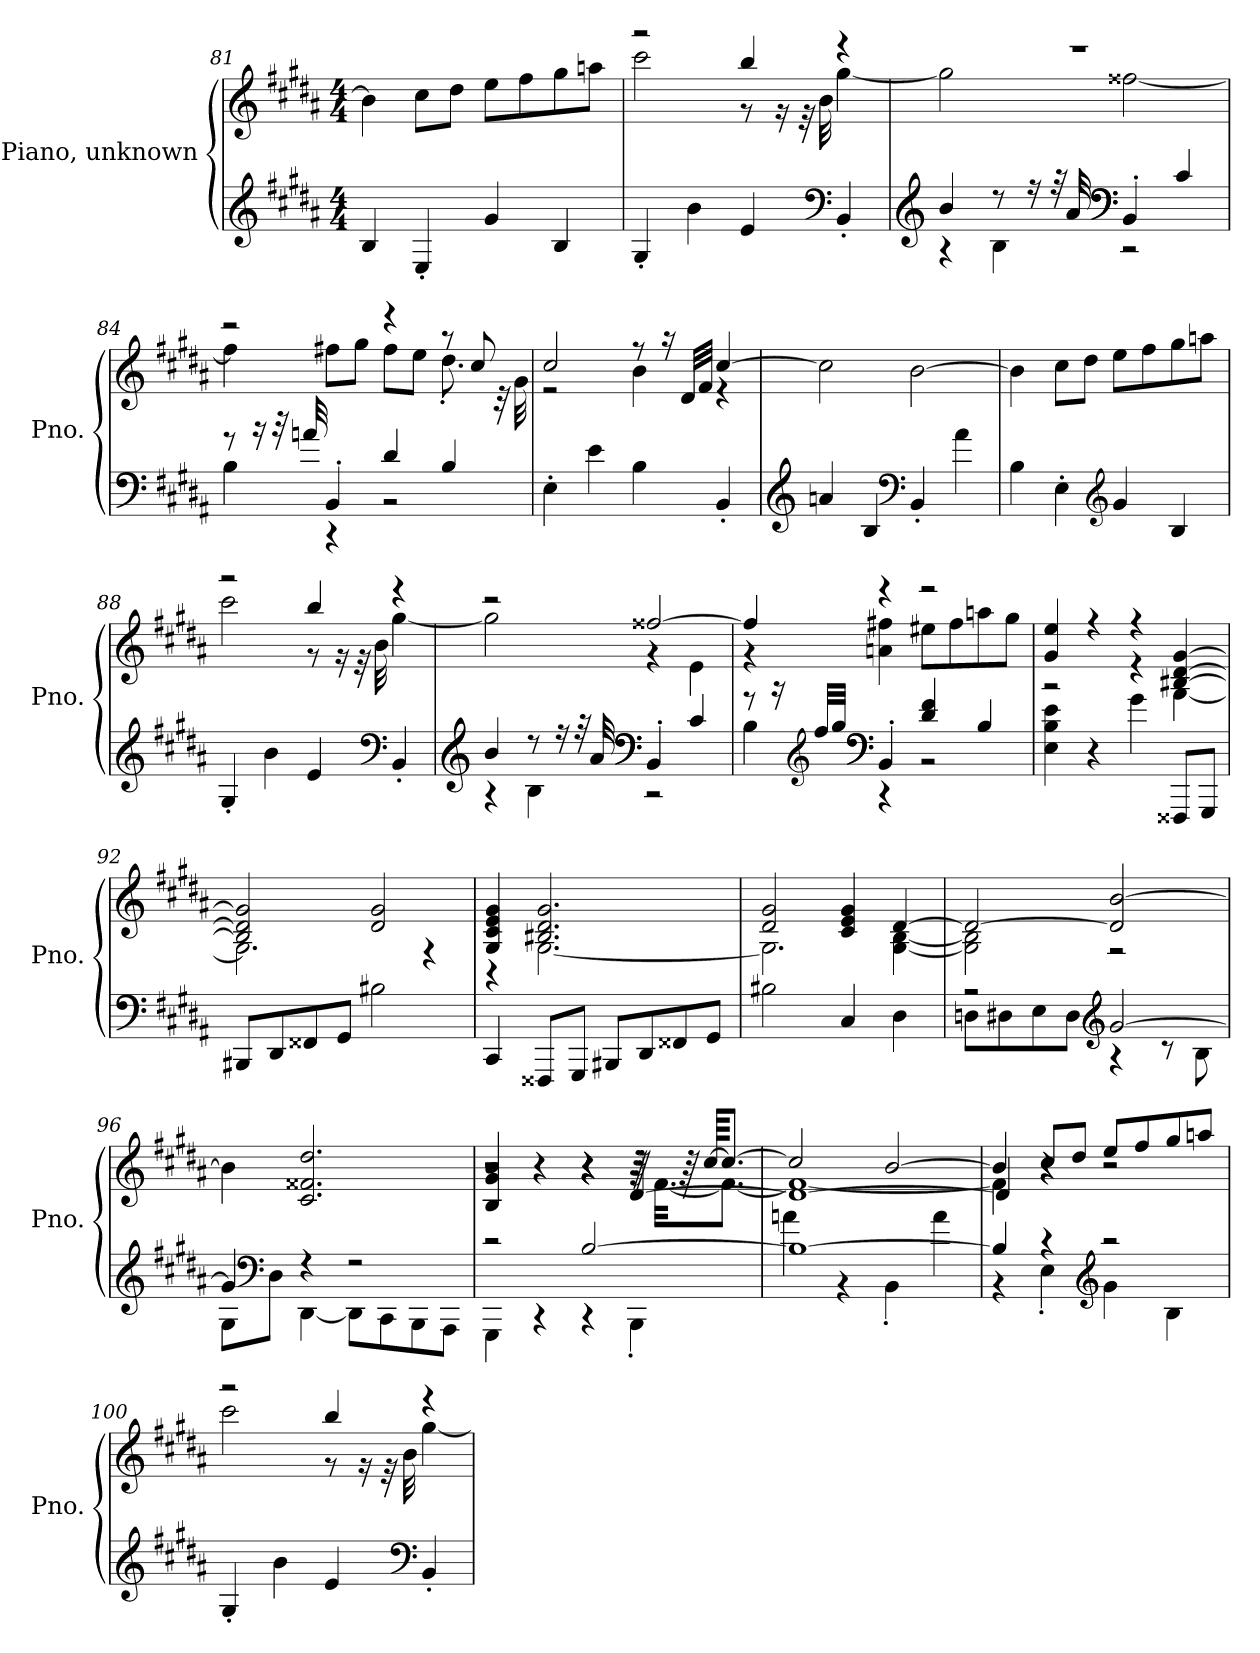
**kern	**kern
*part1	*part1
*staff2	*staff1
*I"Piano, unknown	*
*I'Pno.	*
*clefG2	*clefG2
*k[f#c#g#d#a#]	*k[f#c#g#d#a#]
*M4/4	*M4/4
=81	=81
4B/	4b\]
4E'/	8cc#\L
.	8dd#\J
4g#/	8ee\L
.	8ff#\
4B/	8gg#\
.	8aan\J
!!LO:LB:g=z
=82	=82
*	*^
4G#'/	2r	2ccc#\
4b\	.	.
4e/	4bb/	8r
.	.	16r
.	.	32r
.	.	32b\
*clefF4	*	*
4BB'/	4r	[4gg#\
=83	=83	=83
*clefG2	*	*
*^	*	*
4b/	4r	1r	2gg#\]
8r	4B\	.	.
16r	.	.	.
32r	.	.	.
32a#/	.	.	.
*clefF4	*	*	*
4BB'/	2r	.	[2ff##X\
4c#/	.	.	.
=84	=84	=84	=84
8r	4B\	2r	4ff##\]
16r	.	.	.
32r	.	.	.
32an/	.	.	.
4BB'/	4r	.	8ff#X\L
.	.	.	8gg#\J
4d#/	2r	4r	8ff#\L
.	.	.	8ee\J
4B/	.	8r	8.dd#'\
.	.	8cc#/	.
.	.	.	32r
.	.	.	32g#\
*v	*v	*	*
=85	=85	=85
4E'\	2cc#/	2r
4e\	.	.
4B\	8r	4b\
.	16r	.
.	32d#/LLL	.
.	32f#/JJJ	.
4BB'/	[4cc#/	4r
*	*v	*v
!!LO:LB:g=z
=86	=86
*clefG2	*
4an/	2cc#\]
4B/	.
*clefF4	*
4BB'/	[2b\
4a\	.
=87	=87
4B\	4b\]
4E'\	8cc#\L
.	8dd#\J
*clefG2	*
4g#/	8ee\L
.	8ff#\
4B/	8gg#\
.	8aan\J
=88	=88
*	*^
4G#'/	2r	2ccc#\
4b\	.	.
4e/	4bb/	8r
.	.	16r
.	.	32r
.	.	32b\
*clefF4	*	*
4BB'/	4r	[4gg#\
=89	=89	=89
*clefG2	*	*
*^	*	*
4b/	4r	2r	2gg#\]
8r	4B\	.	.
16r	.	.	.
32r	.	.	.
32a#/	.	.	.
*clefF4	*	*	*
4BB'/	2r	[2ff##X/	4r
4c#/	.	.	4e\
!!LO:LB:g=z	!!
=90	=90	=90	=90
8r	4B\	4ff##/]	4r
16r	.	.	.
*clefG2	*	*	*
32ff#/LLL	.	.	.
32gg#/JJJ	.	.	.
*clefF4	*	*	*
4BB'/	4r	4r	4an\ 4ff#X\
4d#/ 4f#/	2r	2r	8ee#X\L
.	.	.	8ff#\
4B/	.	.	8aan\
.	.	.	8gg#\J
*v	*v	*	*
=91	=91	=91
4E\ 4B\ 4e\	4g#/ 4ee/	2r
4r	4r	.
4g#\	4r	4r
8FFF##X/L	[4B#X/ [4d#/ [4g#/	[4G#\
8GGG#/J	.	.
=92	=92	=92
8BBB#X/L	2B#/] 2d#/] 2g#/]	2.G#\]
8DD#/	.	.
8FF##X/	.	.
8GG#/J	.	.
2B#X\	2d#/ 2g#/	.
.	.	4r
=93	=93	=93
4CC#/	4G#/ 4c#/ 4e/ 4g#/	4r
8FFF##X/L	2.B#X/ 2.d#/ 2.g#/	[2.G#\
8GGG#/J	.	.
8BBB#X/L	.	.
8DD#/	.	.
8FF##X/	.	.
8GG#/J	.	.
!!LO:LB:g=z	!!
=94	=94	=94
2B#X\	2d#/ 2g#/	2.G#\]
4C#/	4c#/ 4e/ 4g#/	.
4D#\	[4d#/	[4G#\ [4B\
=95	=95	=95
*^	*	*
2r	8Dn\L	2d#/_	2G#\] 2B\]
.	8D#X\	.	.
.	8E\	.	.
.	8D#\J	.	.
*clefG2	*	*	*
[2g#/	4r	2d#/] [2b/	2r
.	8r	.	.
.	8B\	.	.
*	*	*v	*v
=96	=96	=96
4g#/]	8G#\L	4b\]
*clefF4	*	*
.	8D#\J	.
4r	[4DD#\	2.c#/ 2.f##X/ 2.dd#/
2r	8DD#\L]	.
.	8CC#\	.
.	8BBB\	.
.	8AAA#\J	.
=97	=97	=97
*	*	*^
*	*	*	*^
2r	4GGG#\	4B/ 4g#/ 4b/	2r	2r
.	4r	4r	.	.
[2B/	4r	4r	4r	4r
.	4BBB'\	32r	64r	[4d#/
.	.	.	[32.f#\KKL	.
.	.	64r	.	.
.	.	[64cc#/KKKL	.	.
.	.	8.cc#/J_	8.f#\J_	.
!!LO:LB:g=z	!!	!!
=98	=98	=98	=98	=98
1B_	4an\	2cc#/]	1f#_	1d#_
.	4r	.	.	.
.	4BB'\	[2b/	.	.
.	4a\	.	.	.
=99	=99	=99	=99	=99
4B/]	4r	4b/]	4f#\]	4d#/]
4r	4E'\	8cc#/L	4r	4r
.	.	8dd#/J	.	.
*clefG2	*	*	*	*
2r	4g#\	8ee/L	2r	2r
.	.	8ff#/	.	.
.	4B\	8gg#/	.	.
.	.	8aan/J	.	.
*v	*v	*	*	*
*	*	*v	*v
=100	=100	=100
4G#'/	2r	2ccc#\
4b\	.	.
4e/	4bb/	8r
.	.	16r
.	.	32r
.	.	32b\
*clefF4	*	*
4BB'/	4r	[4gg#\
*	*v	*v
=	=
*-	*-
